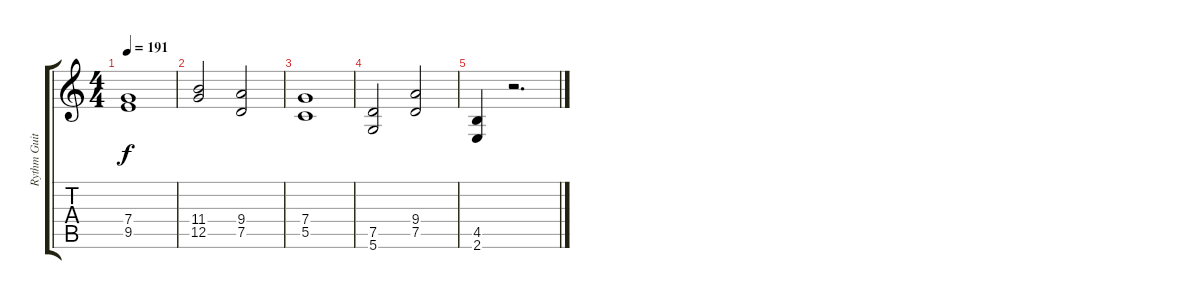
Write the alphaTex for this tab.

\track ("Rythm Guitar" "Rythm Guit") {instrument distortionguitar}
\staff {score tabs}
\tuning (D4 A3 F3 C3 G2 D2) {hide}
\ts (4 4)
\tempo 191
\clef g2
\ks c
(7.4 9.5).1{dy f} |
(11.4 12.5).2 (9.4 7.5).2 |
(7.4 5.5).1 |
(7.5 5.6).2 (9.4 7.5).2 |
(4.5 2.6).4 r.2{d}
